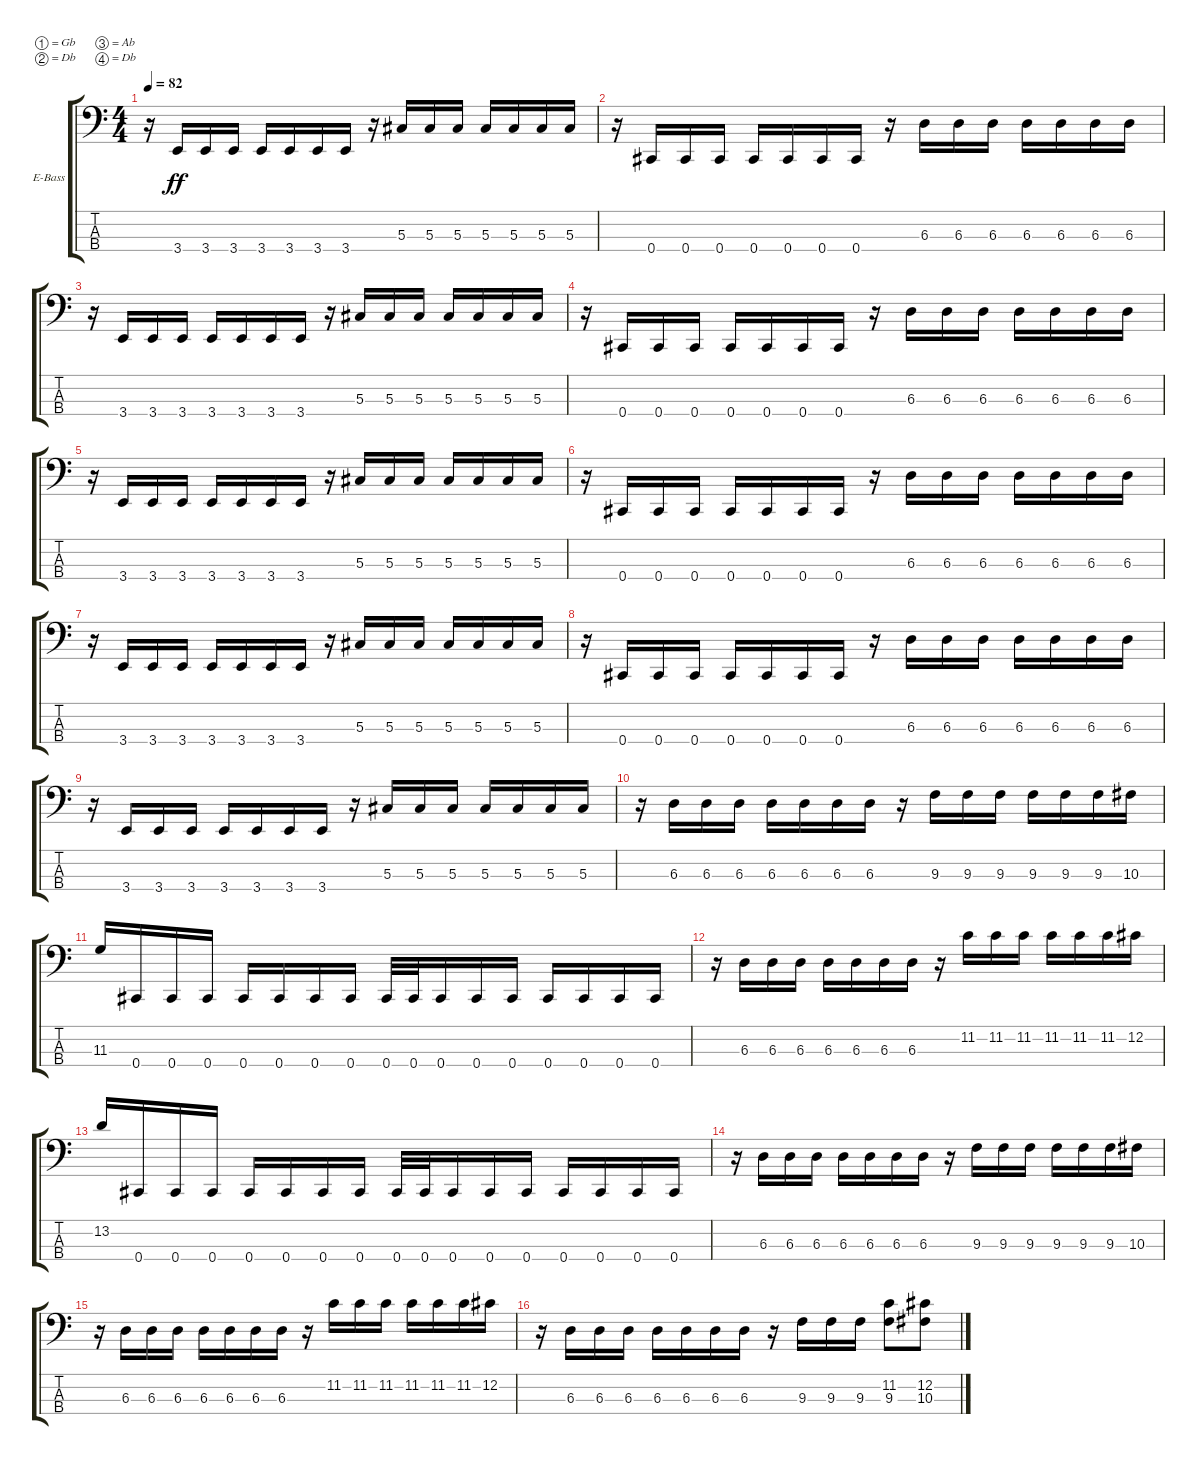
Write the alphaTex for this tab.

\bracketExtendMode groupsimilarinstruments
\firstSystemTrackNameOrientation horizontal
\otherSystemsTrackNameOrientation horizontal
\track ("Electric Bass" "E-Bass") {instrument electricbassfinger}
\staff {score tabs}
\tuning (Gb2 Db2 Ab1 Db1)
\ts (4 4)
\tempo 82
\clef f4
\ks c
r.16{dy ff} 3.4.16 3.4.16 3.4.16 3.4.16 3.4.16 3.4.16 3.4.16 r.16 5.3.16 5.3.16 5.3.16 5.3.16 5.3.16 5.3.16 5.3.16 |
r.16 0.4.16 0.4.16 0.4.16 0.4.16 0.4.16 0.4.16 0.4.16 r.16 6.3.16 6.3.16 6.3.16 6.3.16 6.3.16 6.3.16 6.3.16 |
r.16 3.4.16 3.4.16 3.4.16 3.4.16 3.4.16 3.4.16 3.4.16 r.16 5.3.16 5.3.16 5.3.16 5.3.16 5.3.16 5.3.16 5.3.16 |
r.16 0.4.16 0.4.16 0.4.16 0.4.16 0.4.16 0.4.16 0.4.16 r.16 6.3.16 6.3.16 6.3.16 6.3.16 6.3.16 6.3.16 6.3.16 |
r.16 3.4.16 3.4.16 3.4.16 3.4.16 3.4.16 3.4.16 3.4.16 r.16 5.3.16 5.3.16 5.3.16 5.3.16 5.3.16 5.3.16 5.3.16 |
r.16 0.4.16 0.4.16 0.4.16 0.4.16 0.4.16 0.4.16 0.4.16 r.16 6.3.16 6.3.16 6.3.16 6.3.16 6.3.16 6.3.16 6.3.16 |
r.16 3.4.16 3.4.16 3.4.16 3.4.16 3.4.16 3.4.16 3.4.16 r.16 5.3.16 5.3.16 5.3.16 5.3.16 5.3.16 5.3.16 5.3.16 |
r.16 0.4.16 0.4.16 0.4.16 0.4.16 0.4.16 0.4.16 0.4.16 r.16 6.3.16 6.3.16 6.3.16 6.3.16 6.3.16 6.3.16 6.3.16 |
r.16 3.4.16 3.4.16 3.4.16 3.4.16 3.4.16 3.4.16 3.4.16 r.16 5.3.16 5.3.16 5.3.16 5.3.16 5.3.16 5.3.16 5.3.16 |
r.16 6.3.16 6.3.16 6.3.16 6.3.16 6.3.16 6.3.16 6.3.16 r.16 9.3.16 9.3.16 9.3.16 9.3.16 9.3.16 9.3.16 10.3.16 |
11.3.16 0.4.16 0.4.16 0.4.16 0.4.16 0.4.16 0.4.16 0.4.16 0.4.32 0.4.32 0.4.16 0.4.16 0.4.16 0.4.16 0.4.16 0.4.16 0.4.16 |
r.16 6.3.16 6.3.16 6.3.16 6.3.16 6.3.16 6.3.16 6.3.16 r.16 11.2.16 11.2.16 11.2.16 11.2.16 11.2.16 11.2.16 12.2.16 |
13.2.16 0.4.16 0.4.16 0.4.16 0.4.16 0.4.16 0.4.16 0.4.16 0.4.32 0.4.32 0.4.16 0.4.16 0.4.16 0.4.16 0.4.16 0.4.16 0.4.16 |
r.16 6.3.16 6.3.16 6.3.16 6.3.16 6.3.16 6.3.16 6.3.16 r.16 9.3.16 9.3.16 9.3.16 9.3.16 9.3.16 9.3.16 10.3.16 |
r.16 6.3.16 6.3.16 6.3.16 6.3.16 6.3.16 6.3.16 6.3.16 r.16 11.2.16 11.2.16 11.2.16 11.2.16 11.2.16 11.2.16 12.2.16 |
r.16 6.3.16 6.3.16 6.3.16 6.3.16 6.3.16 6.3.16 6.3.16 r.16 9.3.16 9.3.16 9.3.16 (9.3 11.2).8 (10.3 12.2).8
